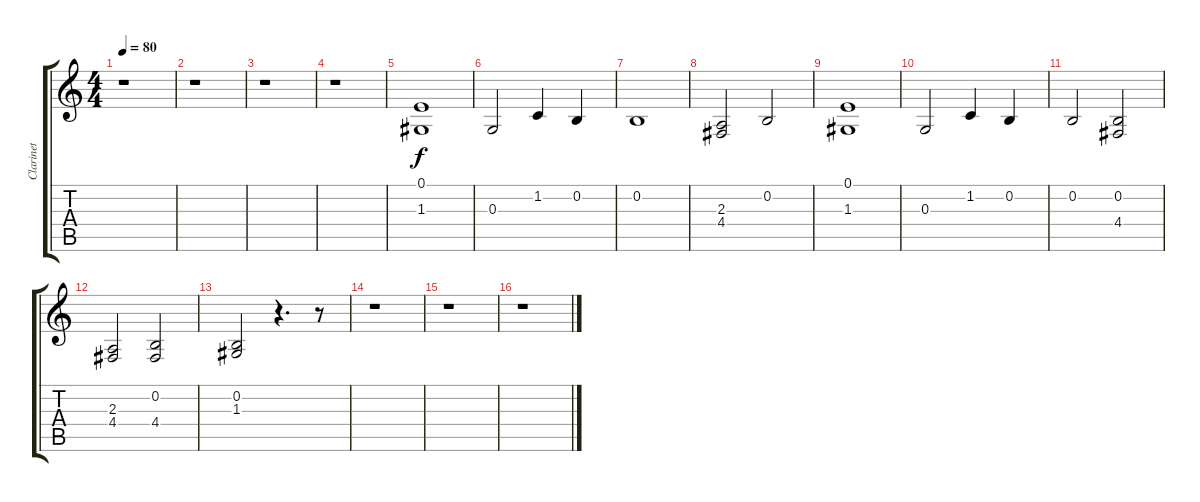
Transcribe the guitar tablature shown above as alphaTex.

\track ("Clarinet" "Clarinet") {instrument clarinet}
\staff {score tabs}
\tuning (E4 B3 G3 D3 A2 E2) {hide}
\ts (4 4)
\tempo 80
\clef g2
\ks c
r.1{dy f} |
r.1 |
r.1 |
r.1 |
(0.1 1.3).1 |
0.3.2 1.2.4 0.2.4 |
0.2.1 |
(2.3 4.4).2 0.2.2 |
(0.1 1.3).1 |
0.3.2 1.2.4 0.2.4 |
0.2.2 (0.2 4.4).2 |
(2.3 4.4).2 (0.2 4.4).2 |
(0.2 1.3).2 r.4{d} r.8 |
r.1 |
r.1 |
r.1
